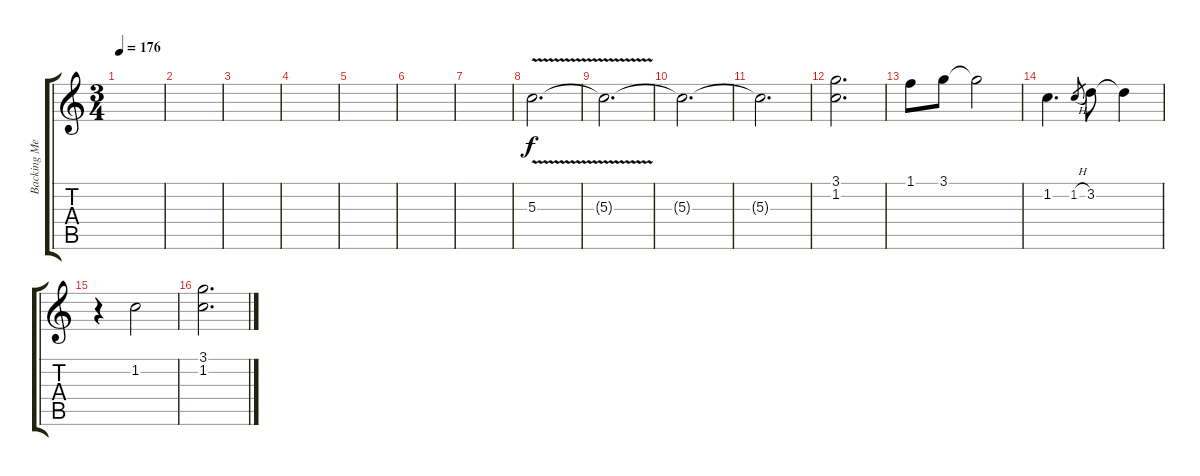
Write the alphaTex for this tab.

\track ("Backing Melody" "Backing Me") {instrument acousticguitarsteel}
\staff {score tabs}
\tuning (E4 B3 G3 D3 A2 E2) {hide}
\ts (3 4)
\tempo 176
\clef g2
\ks c
|
|
|
|
|
|
|
5.3{v}.2{d dy f} |
5.3{t}.2{d} |
5.3{t}.2{d} |
5.3{t}.2{d} |
(3.1 1.2).2{d} |
1.1.8 3.1.8 3.1{t}.2 |
1.2.4{d} 1.2{h}.8{gr} 3.2.8 3.2{t}.4 |
r.4 1.2.2 |
(3.1 1.2).2{d}
